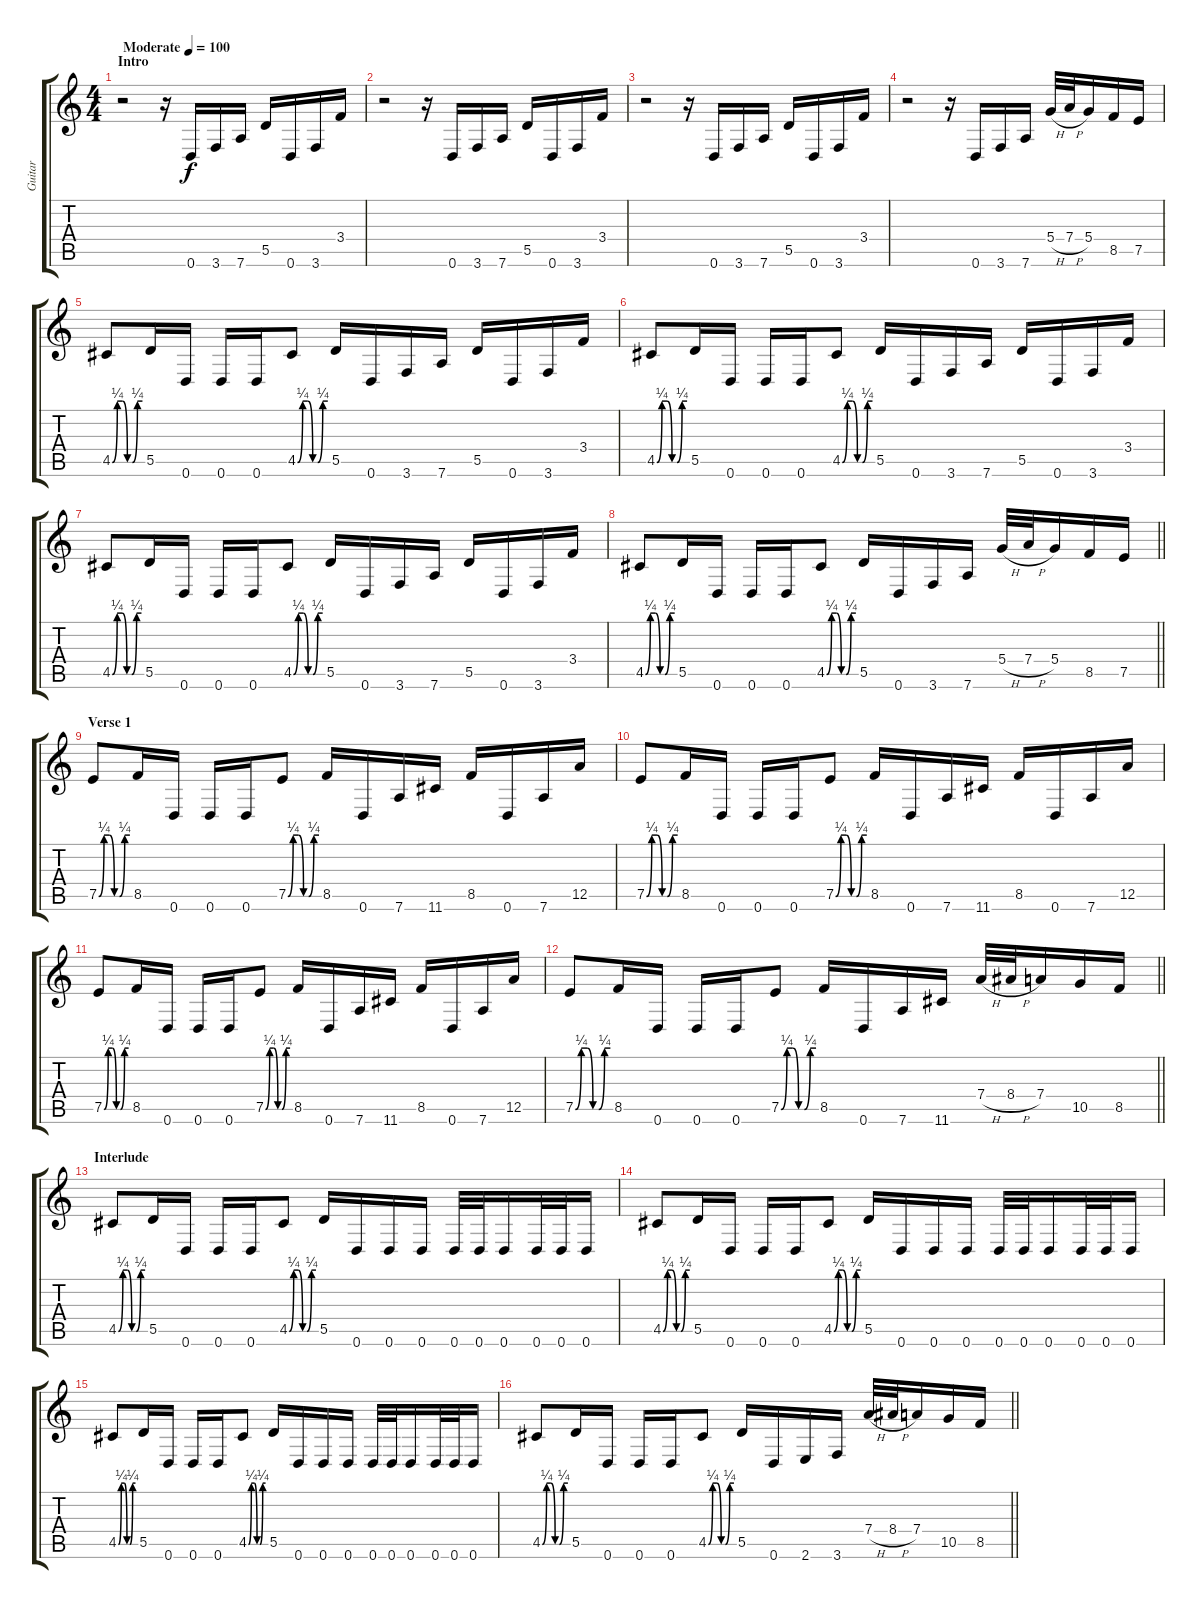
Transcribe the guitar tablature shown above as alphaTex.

\track ("Guitar" "Guitar") {instrument overdrivenguitar}
\staff {score tabs}
\tuning (E4 B3 G3 D3 A2 D2) {hide}
\ts (4 4)
\section ("" "Intro")
\tempo (100 "Moderate")
\clef g2
\ks c
r.2{dy f instrument overdrivenguitar} r.16 0.6.16 3.6.16 7.6.16 5.5.16 0.6.16 3.6.16 3.4.16 |
r.2 r.16 0.6.16 3.6.16 7.6.16 5.5.16 0.6.16 3.6.16 3.4.16 |
r.2 r.16 0.6.16 3.6.16 7.6.16 5.5.16 0.6.16 3.6.16 3.4.16 |
r.2 r.16 0.6.16 3.6.16 7.6.16 5.4{h}.32 7.4{h}.32 5.4.16 8.5.16 7.5.16 |
4.5{be (custom 0 0 10 1 20 1 30 0 40 0 50 1 60 1)}.8 5.5.16 0.6.16 0.6.16 0.6.16 4.5{be (custom 0 0 10 1 20 1 30 0 40 0 50 1 60 1)}.8 5.5.16 0.6.16 3.6.16 7.6.16 5.5.16 0.6.16 3.6.16 3.4.16 |
4.5{be (custom 0 0 10 1 20 1 30 0 40 0 50 1 60 1)}.8 5.5.16 0.6.16 0.6.16 0.6.16 4.5{be (custom 0 0 10 1 20 1 30 0 40 0 50 1 60 1)}.8 5.5.16 0.6.16 3.6.16 7.6.16 5.5.16 0.6.16 3.6.16 3.4.16 |
4.5{be (custom 0 0 10 1 20 1 30 0 40 0 50 1 60 1)}.8 5.5.16 0.6.16 0.6.16 0.6.16 4.5{be (custom 0 0 10 1 20 1 30 0 40 0 50 1 60 1)}.8 5.5.16 0.6.16 3.6.16 7.6.16 5.5.16 0.6.16 3.6.16 3.4.16 |
\barLineRight lightlight
4.5{be (custom 0 0 10 1 20 1 30 0 40 0 50 1 60 1)}.8 5.5.16 0.6.16 0.6.16 0.6.16 4.5{be (custom 0 0 10 1 20 1 30 0 40 0 50 1 60 1)}.8 5.5.16 0.6.16 3.6.16 7.6.16 5.4{h}.32 7.4{h}.32 5.4.16 8.5.16 7.5.16 |
\section ("" "Verse 1")
7.5{be (custom 0 0 10 1 20 1 30 0 40 0 50 1 60 1)}.8 8.5.16 0.6.16 0.6.16 0.6.16 7.5{be (custom 0 0 10 1 20 1 30 0 40 0 50 1 60 1)}.8 8.5.16 0.6.16 7.6.16 11.6.16 8.5.16 0.6.16 7.6.16 12.5.16 |
7.5{be (custom 0 0 10 1 20 1 30 0 40 0 50 1 60 1)}.8 8.5.16 0.6.16 0.6.16 0.6.16 7.5{be (custom 0 0 10 1 20 1 30 0 40 0 50 1 60 1)}.8 8.5.16 0.6.16 7.6.16 11.6.16 8.5.16 0.6.16 7.6.16 12.5.16 |
7.5{be (custom 0 0 10 1 20 1 30 0 40 0 50 1 60 1)}.8 8.5.16 0.6.16 0.6.16 0.6.16 7.5{be (custom 0 0 10 1 20 1 30 0 40 0 50 1 60 1)}.8 8.5.16 0.6.16 7.6.16 11.6.16 8.5.16 0.6.16 7.6.16 12.5.16 |
\barLineRight lightlight
7.5{be (custom 0 0 10 1 20 1 30 0 40 0 50 1 60 1)}.8 8.5.16 0.6.16 0.6.16 0.6.16 7.5{be (custom 0 0 10 1 20 1 30 0 40 0 50 1 60 1)}.8 8.5.16 0.6.16 7.6.16 11.6.16 7.4{h}.32 8.4{h}.32 7.4.16 10.5.16 8.5.16 |
\section ("" "Interlude")
4.5{be (custom 0 0 10 1 20 1 30 0 40 0 50 1 60 1)}.8 5.5.16 0.6.16 0.6.16 0.6.16 4.5{be (custom 0 0 10 1 20 1 30 0 40 0 50 1 60 1)}.8 5.5.16 0.6.16 0.6.16 0.6.16 0.6.32 0.6.32 0.6.16 0.6.32 0.6.32 0.6.16 |
4.5{be (custom 0 0 10 1 20 1 30 0 40 0 50 1 60 1)}.8 5.5.16 0.6.16 0.6.16 0.6.16 4.5{be (custom 0 0 10 1 20 1 30 0 40 0 50 1 60 1)}.8 5.5.16 0.6.16 0.6.16 0.6.16 0.6.32 0.6.32 0.6.16 0.6.32 0.6.32 0.6.16 |
4.5{be (custom 0 0 10 1 20 1 30 0 40 0 50 1 60 1)}.8 5.5.16 0.6.16 0.6.16 0.6.16 4.5{be (custom 0 0 10 1 20 1 30 0 40 0 50 1 60 1)}.8 5.5.16 0.6.16 0.6.16 0.6.16 0.6.32 0.6.32 0.6.16 0.6.32 0.6.32 0.6.16 |
\barLineRight lightlight
4.5{be (custom 0 0 10 1 20 1 30 0 40 0 50 1 60 1)}.8 5.5.16 0.6.16 0.6.16 0.6.16 4.5{be (custom 0 0 10 1 20 1 30 0 40 0 50 1 60 1)}.8 5.5.16 0.6.16 2.6.16 3.6.16 7.4{h}.32 8.4{h}.32 7.4.16 10.5.16 8.5.16
